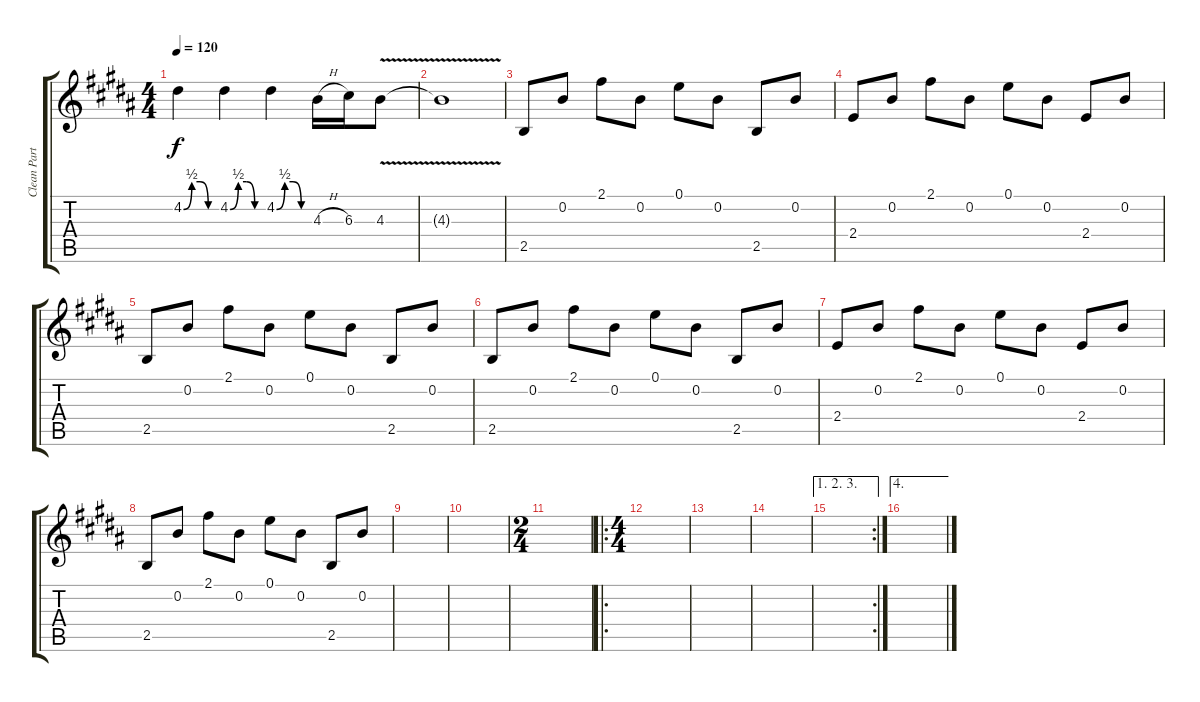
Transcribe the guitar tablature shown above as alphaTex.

\track ("Clean Parts and Guitar Solo" "Clean Part") {instrument electricguitarclean}
\staff {score tabs}
\tuning (E4 B3 G3 D3 A2 E2) {hide}
\ts (4 4)
\tempo 120
\clef g2
\ks b
4.2{be (custom 0 0 15 2 30 2 45 0 60 0)}.4{dy f} 4.2{be (custom 0 0 15 2 30 2 45 0 60 0)}.4 4.2{be (custom 0 0 15 2 30 2 45 0 60 0)}.4 4.3{h}.16 6.3.16 4.3{v}.8 |
4.3{t}.1 |
2.5.8{volume 10 instrument electricguitarclean} 0.2.8 2.1.8 0.2.8 0.1.8 0.2.8 2.5.8 0.2.8 |
2.4.8 0.2.8 2.1.8 0.2.8 0.1.8 0.2.8 2.4.8 0.2.8 |
2.5.8 0.2.8 2.1.8 0.2.8 0.1.8 0.2.8 2.5.8 0.2.8 |
2.5.8{volume 10 instrument electricguitarclean} 0.2.8 2.1.8 0.2.8 0.1.8 0.2.8 2.5.8 0.2.8 |
2.4.8 0.2.8 2.1.8 0.2.8 0.1.8 0.2.8 2.4.8 0.2.8 |
2.5.8 0.2.8 2.1.8 0.2.8 0.1.8 0.2.8 2.5.8 0.2.8 |
|
|
\ts (2 4)
|
\ro
\ts (4 4)
|
|
|
\ae (1 2 3)
\rc 2
|
\ae 4
